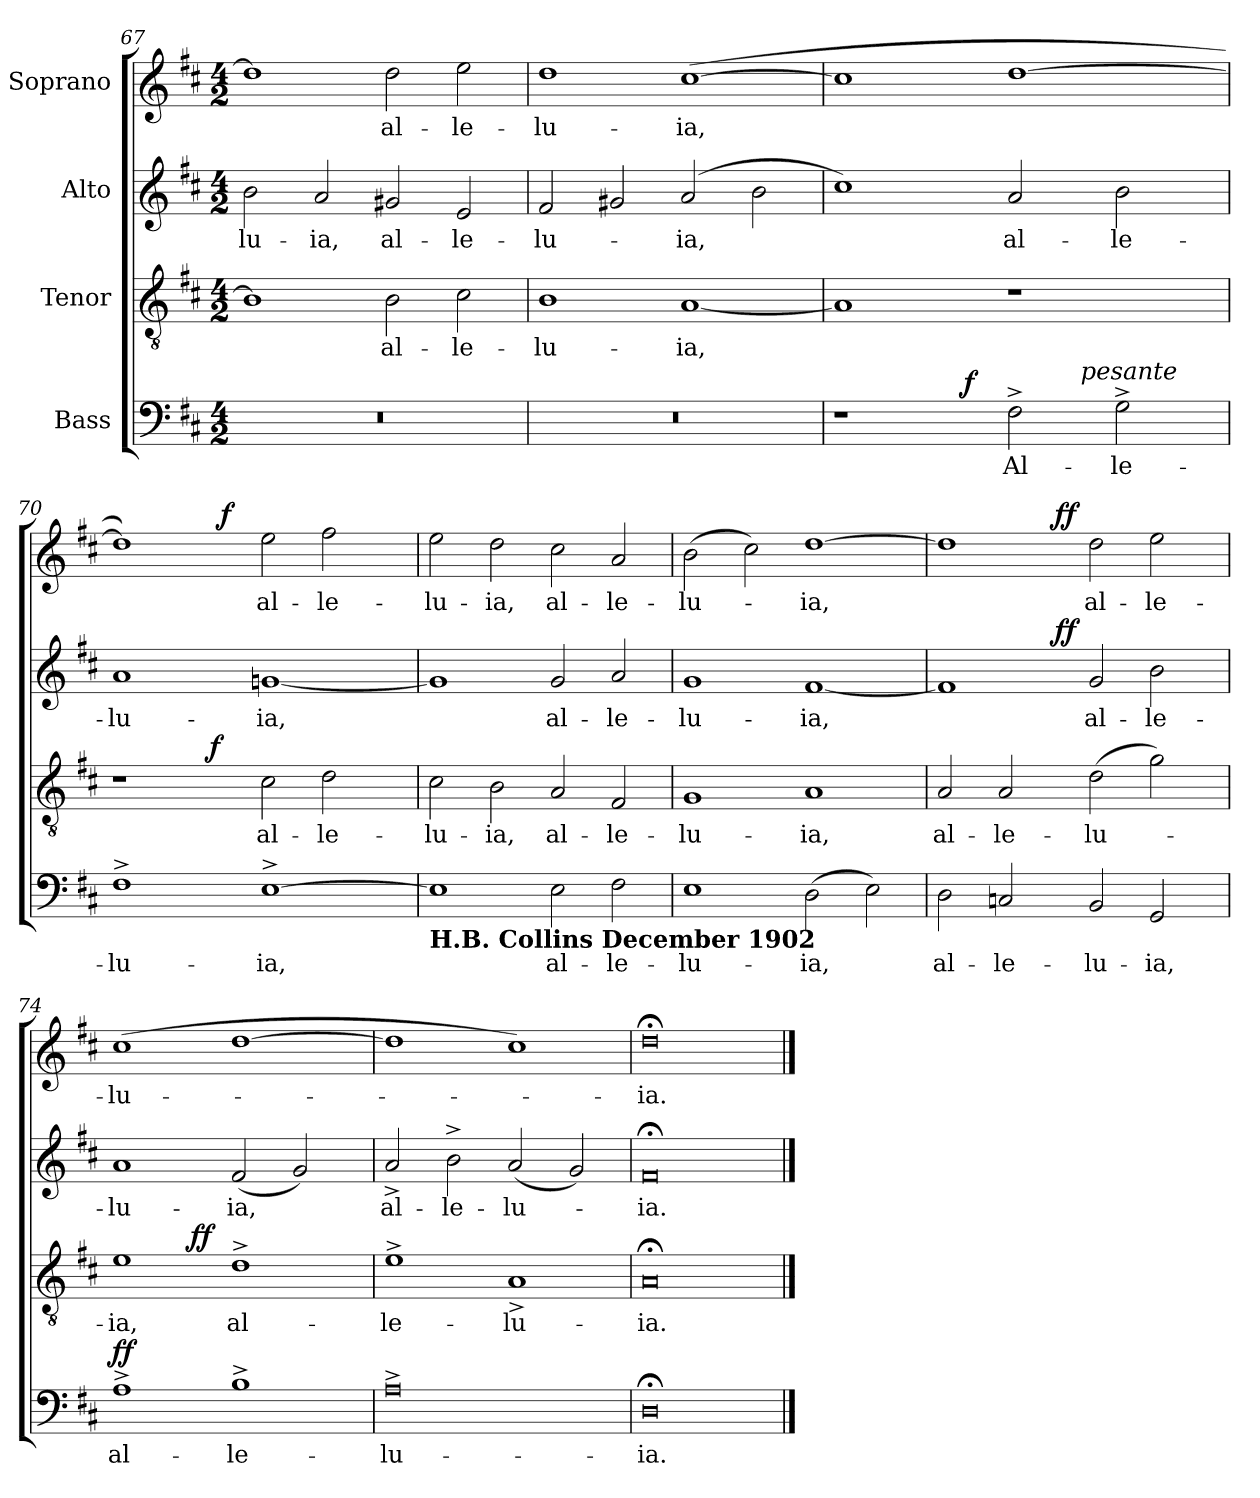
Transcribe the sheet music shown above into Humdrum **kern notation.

**kern	**text	**dynam	**kern	**text	**dynam	**kern	**text	**dynam	**kern	**text	**dynam
*part4	*part4	*part4	*part3	*part3	*part3	*part2	*part2	*part2	*part1	*part1	*part1
*staff4	*staff4	*staff4	*staff3	*staff3	*staff3	*staff2	*staff2	*staff2	*staff1	*staff1	*staff1
*I"Bass	*	*	*I"Tenor	*	*	*I"Alto	*	*	*I"Soprano	*	*
*clefF4	*	*	*clefGv2	*	*	*clefG2	*	*	*clefG2	*	*
*k[f#c#]	*	*	*k[f#c#]	*	*	*k[f#c#]	*	*	*k[f#c#]	*	*
*D:	*	*	*D:	*	*	*D:	*	*	*D:	*	*
*M4/2	*	*	*M4/2	*	*	*M4/2	*	*	*M4/2	*	*
=67	=67	=67	=67	=67	=67	=67	=67	=67	=67	=67	=67
!	!	!	!	!	!	!	!LO:LY:b	!	!	!	!
0r	.	.	1B]	.	.	2b\	-lu-	.	1dd]	.	.
!	!	!	!	!	!	!	!LO:LY:b	!	!	!	!
.	.	.	.	.	.	2a/	-ia,	.	.	.	.
!	!	!	!	!LO:LY:b	!	!	!LO:LY:b	!	!	!LO:LY:b	!
.	.	.	2B\	al-	.	2g#X/	al-	.	2dd\	al-	.
!	!	!	!	!LO:LY:b	!	!	!LO:LY:b	!	!	!LO:LY:b	!
.	.	.	2c#\	-le-	.	2e/	-le-	.	2ee\	-le-	.
=68	=68	=68	=68	=68	=68	=68	=68	=68	=68	=68	=68
!	!	!	!	!LO:LY:b	!	!	!LO:LY:b	!	!	!LO:LY:b	!
0r	.	.	1B	-lu-	.	2f#/	-lu-	.	1dd	-lu-	.
.	.	.	.	.	.	2g#X/	.	.	.	.	.
!	!	!	!	!LO:LY:b	!	!	!LO:LY:b	!	!	!LO:LY:b	!
.	.	.	[1A	-ia,	.	(2a/	-ia,	.	(>[1cc#	-ia,	.
.	.	.	.	.	.	2b\	.	.	.	.	.
=69	=69	=69	=69	=69	=69	=69	=69	=69	=69	=69	=69
*^	*	*	*	*	*	*	*	*	*	*	*
*	*^	*	*	*	*	*	*	*	*	*	*	*
1r	2ryy	1ryy	.	.	1A]	.	.	1cc#)	.	.	1cc#]	.	.
.	4ryy	.	.	.	.	.	.	.	.	.	.	.	.
.	32ryy	.	.	.	.	.	.	.	.	.	.	.	.
!	!	!	!	!LO:DY:b	!	!	!	!	!	!	!	!	!
.	1ryy	.	.	f	.	.	.	.	.	.	.	.	.
!	!	!	!LO:LY:b	!	!	!	!	!	!LO:LY:b	!	!	!	!
2F#^>\	.	4ryy	Al-	.	1r	.	.	2a/	al-	.	[1dd	.	.
.	.	16.ryy	.	.	.	.	.	.	.	.	.	.	.
!	!	!LO:TX:a:i:t=pesante	!	!	!	!	!	!	!	!	!	!	!
.	.	2ryy	.	.	.	.	.	.	.	.	.	.	.
!	!	!	!LO:LY:b	!	!	!	!	!	!LO:LY:b	!	!	!	!
2G^>\	.	.	-le-	.	.	.	.	2b\	-le-	.	.	.	.
.	8..ryy	.	.	.	.	.	.	.	.	.	.	.	.
.	.	8ryy	.	.	.	.	.	.	.	.	.	.	.
.	.	32ryy	.	.	.	.	.	.	.	.	.	.	.
=70	=70	=70	=70	=70	=70	=70	=70	=70	=70	=70	=70	=70	=70
!	!	!	!LO:LY:b	!	!	!	!	!	!LO:LY:b	!	!	!	!
*v	*v	*v	*	*	*^	*	*	*	*	*	*^	*	*
1F#^>	-lu-	.	1r	2ryy	.	.	1a	-lu-	.	1dd])	2.ryy	.	.
.	.	.	.	8..ryy	.	.	.	.	.	.	.	.	.
!	!	!	!	!	!	!LO:DY:b	!	!	!	!	!	!	!
.	.	.	.	1ryy	.	f	.	.	.	.	.	.	.
!	!	!	!	!	!	!	!	!	!	!	!	!	!LO:DY:b
.	.	.	.	.	.	.	.	.	.	.	1ryy	.	f
!	!LO:LY:b	!	!	!	!LO:LY:b	!	!	!LO:LY:b	!	!	!	!LO:LY:b	!
[1E^>	-ia,	.	2c#\	.	al-	.	[1gn	-ia,	.	2ee\	.	al-	.
!	!	!	!	!	!LO:LY:b	!	!	!	!	!	!	!LO:LY:b	!
.	.	.	2d\	.	-le-	.	.	.	.	2ff#\	.	-le-	.
.	.	.	.	4ryy	.	.	.	.	.	.	.	.	.
.	.	.	.	.	.	.	.	.	.	.	4ryy	.	.
.	.	.	.	32ryy	.	.	.	.	.	.	.	.	.
!!LO:LB:g=z
=71	=71	=71	=71	=71	=71	=71	=71	=71	=71	=71	=71	=71	=71
!LO:TX:b:B:t=H.B. Collins December 1902	!	!	!	!	!	!	!	!	!	!	!	!	!
!	!	!	!	!	!LO:LY:b	!	!	!	!	!	!	!LO:LY:b	!
*	*	*	*v	*v	*	*	*	*	*	*v	*v	*	*
1E]	.	.	2c#\	-lu-	.	1g]	.	.	2ee\	-lu-	.
!	!	!	!	!LO:LY:b	!	!	!	!	!	!LO:LY:b	!
.	.	.	2B\	-ia,	.	.	.	.	2dd\	-ia,	.
!	!LO:LY:b	!	!	!LO:LY:b	!	!	!LO:LY:b	!	!	!LO:LY:b	!
2E\	al-	.	2A/	al-	.	2g/	al-	.	2cc#\	al-	.
!	!LO:LY:b	!	!	!LO:LY:b	!	!	!LO:LY:b	!	!	!LO:LY:b	!
2F#\	-le-	.	2F#/	-le-	.	2a/	-le-	.	2a/	-le-	.
=72	=72	=72	=72	=72	=72	=72	=72	=72	=72	=72	=72
!	!LO:LY:b	!	!	!LO:LY:b	!	!	!LO:LY:b	!	!	!LO:LY:b	!
1E	-lu-	.	1G	-lu-	.	1g	-lu-	.	(>2b\	-lu-	.
.	.	.	.	.	.	.	.	.	2cc#\)	.	.
!	!LO:LY:b	!	!	!LO:LY:b	!	!	!LO:LY:b	!	!	!LO:LY:b	!
(>2D\	-ia,	.	1A	-ia,	.	[1f#	-ia,	.	[1dd	-ia,	.
2E\)	.	.	.	.	.	.	.	.	.	.	.
=73	=73	=73	=73	=73	=73	=73	=73	=73	=73	=73	=73
!	!LO:LY:b	!	!	!LO:LY:b	!	!	!	!	!	!	!
*	*	*	*	*	*	*^	*	*	*^	*	*
2D\	al-	.	2A/	al-	.	1f#]	2ryy	.	.	1dd]	2ryy	.	.
!	!LO:LY:b	!	!	!LO:LY:b	!	!	!	!	!	!	!	!	!
2Cn/	-le-	.	2A/	-le-	.	.	4ryy	.	.	.	4ryy	.	.
.	.	.	.	.	.	.	16ryy	.	.	.	16ryy	.	.
!	!	!	!	!	!	!	!	!	!LO:DY:b	!	!	!	!LO:DY:b
.	.	.	.	.	.	.	1ryy	.	ff	.	1ryy	.	ff
!	!LO:LY:b	!	!	!LO:LY:b	!	!	!	!LO:LY:b	!	!	!	!LO:LY:b	!
2BB/	-lu-	.	(>2d\	-lu-	.	2g/	.	al-	.	2dd\	.	al-	.
!	!LO:LY:b	!	!	!	!	!	!	!LO:LY:b	!	!	!	!LO:LY:b	!
2GG/	-ia,	.	2g\)	.	.	2b\	.	-le-	.	2ee\	.	-le-	.
.	.	.	.	.	.	.	8.ryy	.	.	.	8.ryy	.	.
=74	=74	=74	=74	=74	=74	=74	=74	=74	=74	=74	=74	=74	=74
!	!LO:LY:b	!LO:DY:b	!	!LO:LY:b	!	!	!	!LO:LY:b	!	!	!	!LO:LY:b	!
*	*	*	*	*	*	*v	*v	*	*	*	*	*	*
*	*	*	*^	*	*	*	*	*	*v	*v	*	*
1A^>	al-	ff	1e	2.ryy	-ia,	.	1a	-lu-	.	(>1cc#	-lu-	.
!	!	!	!	!	!	!LO:DY:b	!	!	!	!	!	!
.	.	.	.	1ryy	.	ff	.	.	.	.	.	.
!	!LO:LY:b	!	!	!	!LO:LY:b	!	!	!LO:LY:b	!	!	!	!
1B^>	-le-	.	1d^>	.	al-	.	(<2f#/	-ia,	.	[1dd	.	.
.	.	.	.	.	.	.	2g/)	.	.	.	.	.
.	.	.	.	4ryy	.	.	.	.	.	.	.	.
=75	=75	=75	=75	=75	=75	=75	=75	=75	=75	=75	=75	=75
!	!LO:LY:b	!	!	!	!LO:LY:b	!	!	!LO:LY:b	!	!	!	!
*	*	*	*v	*v	*	*	*	*	*	*	*	*
0A^>	-lu-	.	1e^>	-le-	.	2a^</	al-	.	1dd]	.	.
!	!	!	!	!	!	!	!LO:LY:b	!	!	!	!
.	.	.	.	.	.	2b^>\	-le-	.	.	.	.
!	!	!	!	!LO:LY:b	!	!	!LO:LY:b	!	!	!	!
.	.	.	1A^<	-lu-	.	(<2a/	-lu-	.	1cc#)	.	.
.	.	.	.	.	.	2g/)	.	.	.	.	.
=76	=76	=76	=76	=76	=76	=76	=76	=76	=76	=76	=76
!	!LO:LY:b	!	!	!LO:LY:b	!	!	!LO:LY:b	!	!	!LO:LY:b	!
0D;<	-ia.	.	0A;<	-ia.	.	0f#;<	-ia.	.	0dd;<	-ia.	.
==	==	==	==	==	==	==	==	==	==	==	==
*-	*-	*-	*-	*-	*-	*-	*-	*-	*-	*-	*-
